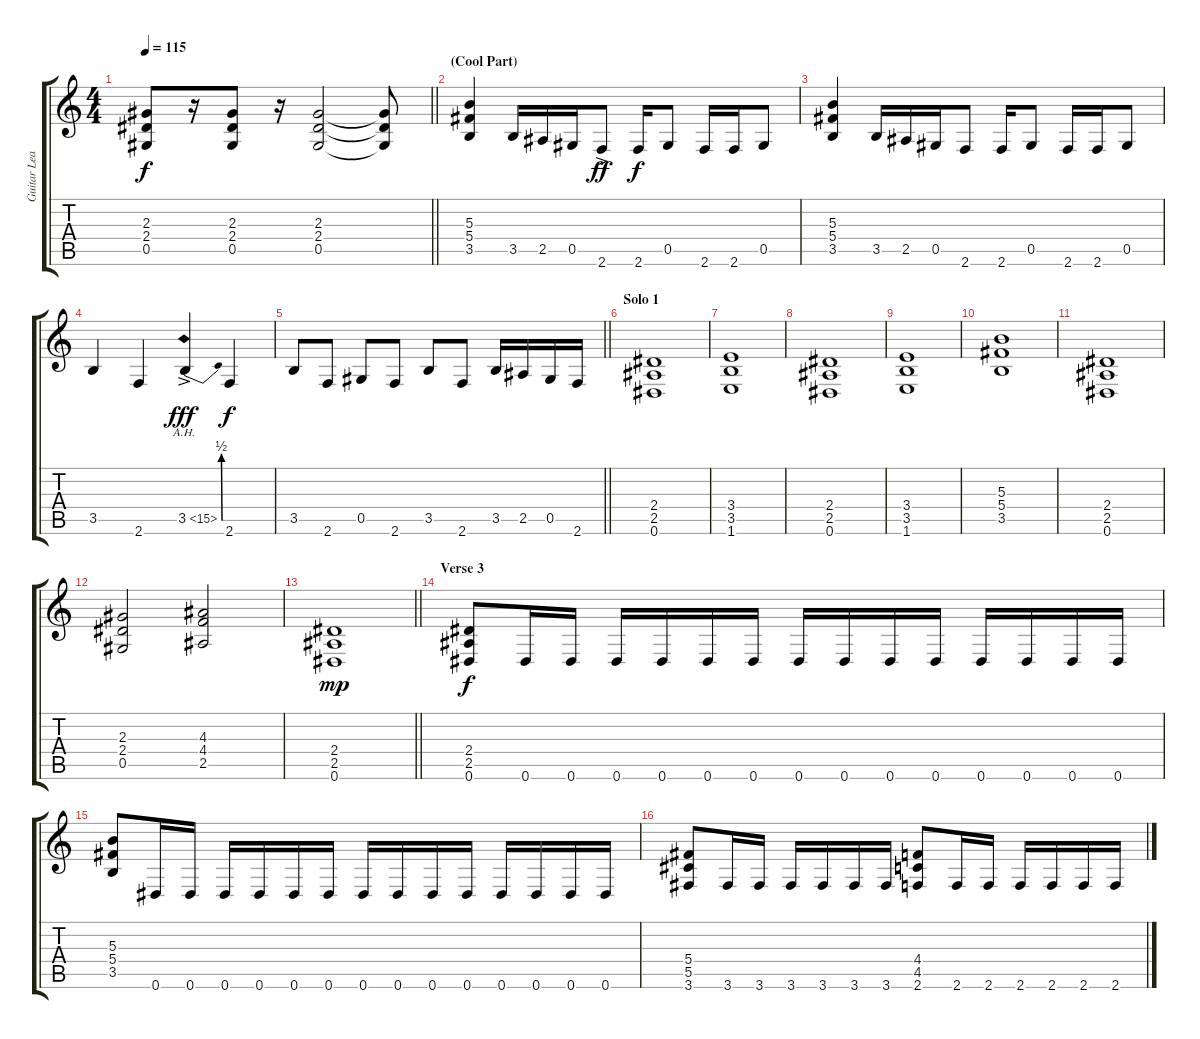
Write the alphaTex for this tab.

\track ("Guitar Lead 2" "Guitar Lea") {instrument overdrivenguitar}
\staff {score tabs}
\tuning (Eb4 Bb3 Gb3 Db3 Ab2 Eb2) {hide}
\ts (4 4)
\tempo 115
\clef g2
\barLineRight lightlight
\ks c
(2.3 2.4 0.5).8{dy f} r.16 (2.3 2.4 0.5).8 r.16 (2.3 2.4 0.5).2 (2.3{t} 2.4{t} 0.5{t}).8 |
\section ("" "(Cool Part)")
(5.3 5.4 3.5).4 3.5.16 2.5.16 0.5.16 2.6{ac}.8{dy ff} 2.6.16{dy f} 0.5.8 2.6.16 2.6.16 0.5.8 |
(5.3 5.4 3.5).4 3.5.16 2.5.16 0.5.16 2.6.8 2.6.16 0.5.8 2.6.16 2.6.16 0.5.8 |
3.5.4 2.6.4 3.5{be (bend 0 0 60 2) ah 12 ac}.4{dy fff} 2.6.4{dy f} |
\barLineRight lightlight
3.5.8 2.6.8 0.5.8 2.6.8 3.5.8 2.6.8 3.5.16 2.5.16 0.5.16 2.6.16 |
\section ("" "Solo 1")
(2.4 2.5 0.6).1{volume 12} |
(3.4 3.5 1.6).1 |
(2.4 2.5 0.6).1 |
(3.4 3.5 1.6).1 |
(5.3 5.4 3.5).1 |
(2.4 2.5 0.6).1 |
(2.3 2.4 0.5).2 (4.3 4.4 2.5).2 |
\barLineRight lightlight
(2.4 2.5 0.6).1{dy mp} |
\section ("" "Verse 3")
(2.4 2.5 0.6).8{dy f volume 16} 0.6.16 0.6.16 0.6.16 0.6.16 0.6.16 0.6.16 0.6.16 0.6.16 0.6.16 0.6.16 0.6.16 0.6.16 0.6.16 0.6.16 |
(5.3 5.4 3.5).8 0.6.16 0.6.16 0.6.16 0.6.16 0.6.16 0.6.16 0.6.16 0.6.16 0.6.16 0.6.16 0.6.16 0.6.16 0.6.16 0.6.16 |
(5.4 5.5 3.6).8 3.6.16 3.6.16 3.6.16 3.6.16 3.6.16 3.6.16 (4.4 4.5 2.6).8 2.6.16 2.6.16 2.6.16 2.6.16 2.6.16 2.6.16
